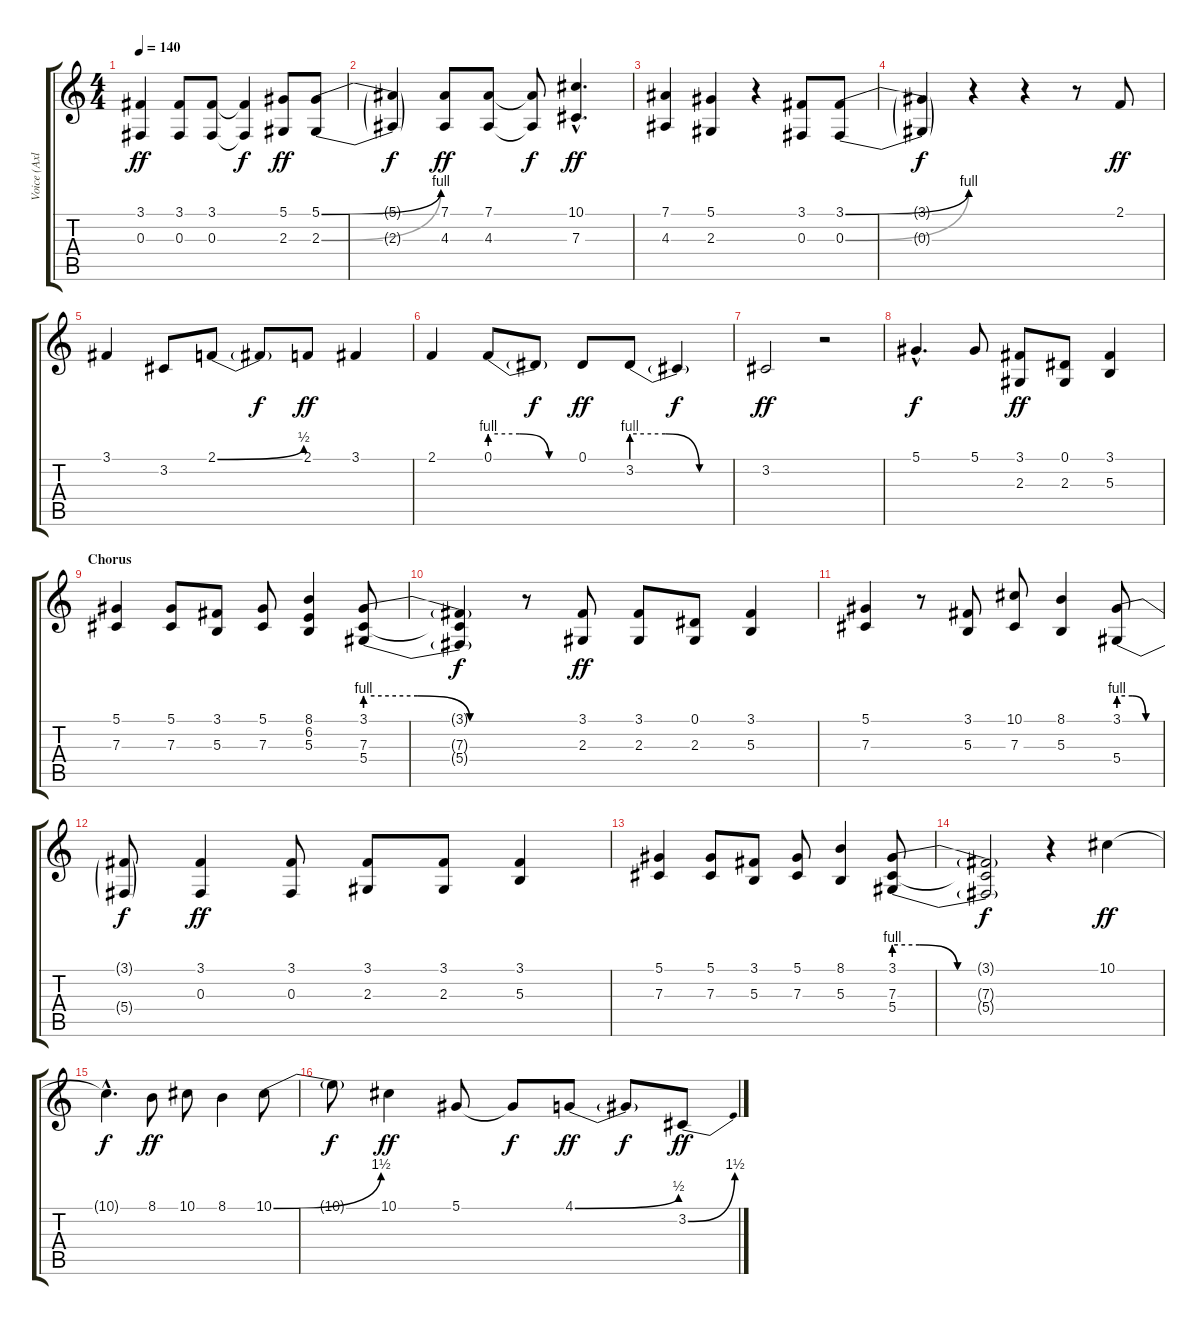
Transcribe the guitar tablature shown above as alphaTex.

\track ("Voice (Axl)" "Voice (Axl") {instrument lead2sawtooth}
\staff {score tabs}
\tuning (Eb4 Bb3 Gb3 Db3 Ab2 Eb2) {hide}
\ts (4 4)
\tempo 140
\clef g2
\ks c
(3.1 0.3).4{dy ff} (3.1 0.3).8 (3.1 0.3).8 (3.1{t} 0.3{t}).4{dy f} (5.1 2.3).8{dy ff} (5.1{be (bend 0 0 60 4)} 2.3{be (bend 0 0 60 4)}).8 |
(5.1{t} 2.3{t}).4{dy f} (7.1 4.3).8{dy ff} (7.1 4.3).8 (7.1{t} 4.3{t}).8{dy f} (10.1{hac} 7.3{hac}).4{d dy ff} |
(7.1 4.3).4 (5.1 2.3).4 r.4 (3.1 0.3).8 (3.1{be (bend 0 0 60 4)} 0.3{be (bend 0 0 60 4)}).8 |
(3.1{t} 0.3{t}).4{dy f} r.4 r.4 r.8 2.1.8{dy ff} |
3.1.4 3.2.8 2.1{be (bend 0 0 60 2)}.8 2.1{t}.8{dy f} 2.1.8{dy ff} 3.1.4 |
2.1.4 0.1{be (custom 0 4 20 4 40 0 60 0)}.8 0.1{t}.8{dy f} 0.1.8{dy ff} 3.2{be (custom 0 4 20 4 40 0 60 0)}.8 3.2{t}.4{dy f} |
3.2.2{dy ff} r.2 |
5.1{hac}.4{d dy f} 5.1.8 (3.1 2.3).8{dy ff} (0.1 2.3).8 (3.1 5.3).4 |
\section ("" "Chorus")
(5.1 7.3).4 (5.1 7.3).8 (3.1 5.3).8 (5.1 7.3).8 (8.1 6.2 5.3).4 (3.1{be (custom 0 4 20 4 40 0 60 0)} 7.3 5.4{be (custom 0 4 20 4 40 0 60 0)}).8 |
(3.1{t} 7.3{t} 5.4{t}).4{dy f} r.8 (3.1 2.3).8{dy ff} (3.1 2.3).8 (0.1 2.3).8 (3.1 5.3).4 |
(5.1 7.3).4 r.8 (3.1 5.3).8 (10.1 7.3).8 (8.1 5.3).4 (3.1{be (custom 0 4 20 4 40 0 60 0)} 5.4{be (custom 0 4 20 4 40 0 60 0)}).8 |
(3.1{t} 5.4{t}).8{dy f} (3.1 0.3).4{dy ff} (3.1 0.3).8 (3.1 2.3).8 (3.1 2.3).8 (3.1 5.3).4 |
(5.1 7.3).4 (5.1 7.3).8 (3.1 5.3).8 (5.1 7.3).8 (8.1 5.3).4 (3.1{be (custom 0 4 10 4 25 0 40 0 60 0)} 7.3 5.4{be (custom 0 4 10 4 25 0 40 0 60 0)}).8 |
(3.1{t} 7.3{t} 5.4{t}).2{dy f} r.4 10.1.4{dy ff} |
10.1{hac t}.4{d dy f} 8.1.8{dy ff} 10.1.8 8.1.4 10.1{be (bend 0 0 60 6)}.8 |
10.1{t}.8{dy f} 10.1.4{dy ff} 5.1.8 5.1{t}.8{dy f} 4.1{be (bend 0 0 60 2)}.8{dy ff} 4.1{t}.8{dy f} 3.2{be (bend 0 0 60 6)}.8{dy ff}
